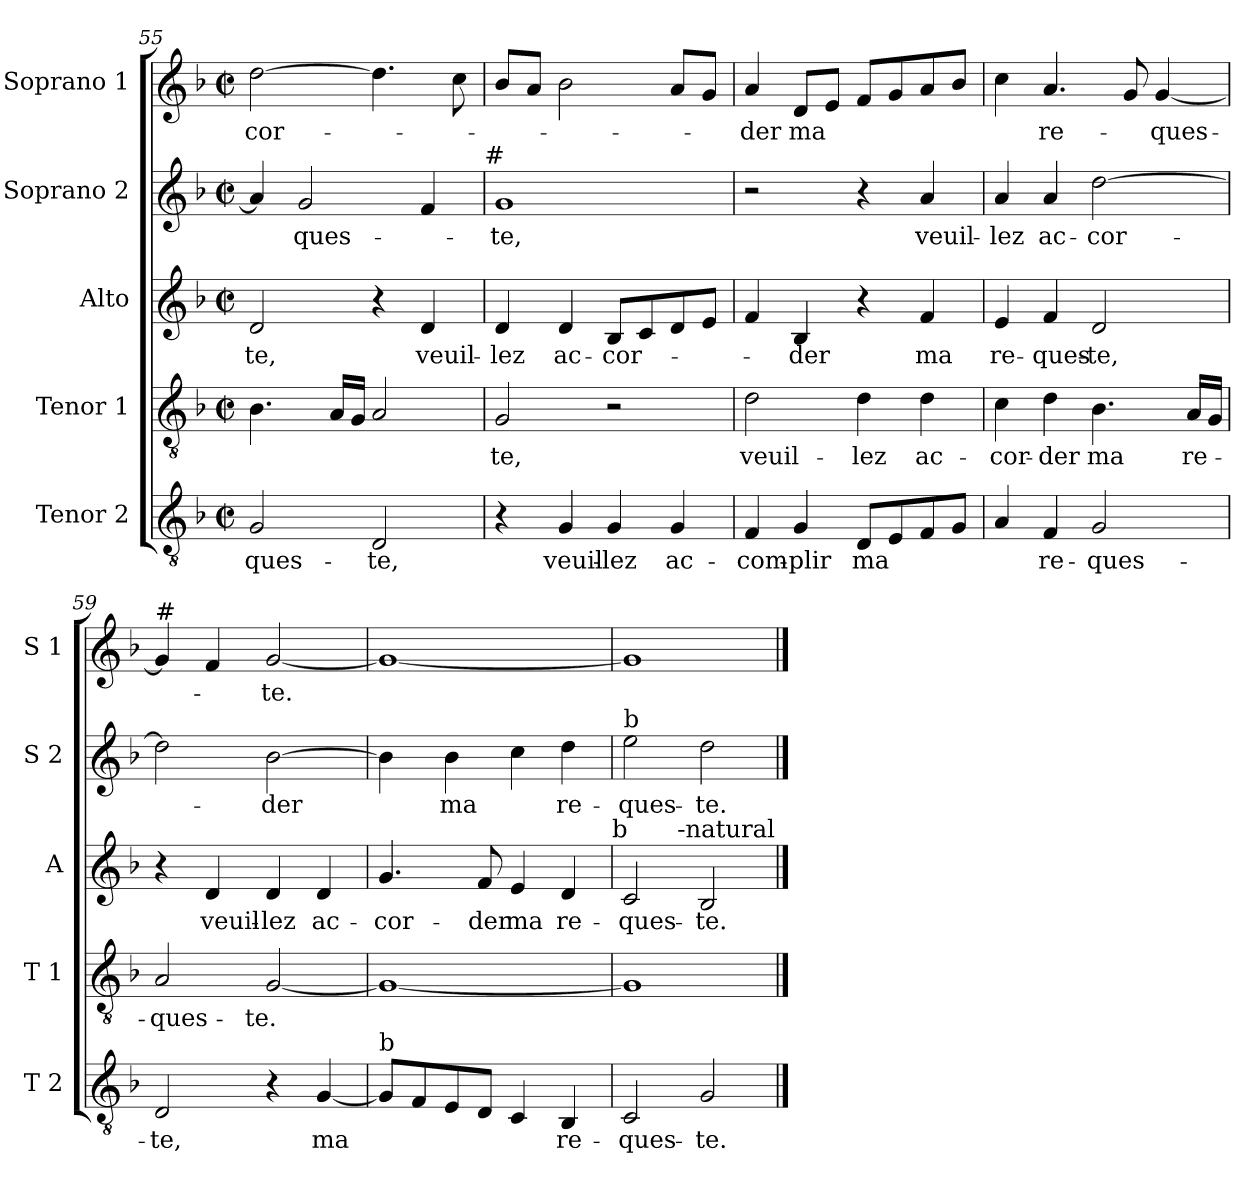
**kern	**text	**kern	**text	**kern	**text	**kern	**text	**kern	**text
*part5	*part5	*part4	*part4	*part3	*part3	*part2	*part2	*part1	*part1
*staff5	*staff5	*staff4	*staff4	*staff3	*staff3	*staff2	*staff2	*staff1	*staff1
*I"Tenor 2	*	*I"Tenor 1	*	*I"Alto	*	*I"Soprano 2	*	*I"Soprano 1	*
*I'T 2	*	*I'T 1	*	*I'A	*	*I'S 2	*	*I'S 1	*
*clefGv2	*	*clefGv2	*	*clefG2	*	*clefG2	*	*clefG2	*
*k[b-]	*	*k[b-]	*	*k[b-]	*	*k[b-]	*	*k[b-]	*
*F:	*	*F:	*	*F:	*	*F:	*	*F:	*
*M2/2	*	*M2/2	*	*M2/2	*	*M2/2	*	*M2/2	*
*met(c|)	*	*met(c|)	*	*met(c|)	*	*met(c|)	*	*met(c|)	*
=55	=55	=55	=55	=55	=55	=55	=55	=55	=55
2G/	-ques-	4.B-\	.	2d/	-te,	4a/]	.	[2dd\	-cor-
.	.	.	.	.	.	2g/	-ques-	.	.
.	.	16A/LL	.	.	.	.	.	.	.
.	.	16G/JJ	.	.	.	.	.	.	.
2D/	-te,	2A/	.	4r	.	.	.	4.dd\]	.
.	.	.	.	4d/	veuil-	4f/	.	.	.
.	.	.	.	.	.	.	.	8cc\	.
!	!	!	!	!	!	!LO:TX:a:t=#	!	!	!
=56	=56	=56	=56	=56	=56	=56	=56	=56	=56
4r	.	2G/	-te,	4d/	-lez	1g	-te,	8b-/L	.
.	.	.	.	.	.	.	.	8a/J	.
4G/	veuil-	.	.	4d/	ac-	.	.	2b-\	.
4G/	-lez	2r	.	8B-/L	-cor-	.	.	.	.
.	.	.	.	8c/	.	.	.	.	.
4G/	ac-	.	.	8d/	.	.	.	8a/L	.
.	.	.	.	8e/J	.	.	.	8g/J	.
!!LO:LB:g=z
=57	=57	=57	=57	=57	=57	=57	=57	=57	=57
4F/	-com-	2d\	veuil-	4f/	.	2r	.	4a/	-der
4G/	-plir	.	.	4B-/	-der	.	.	8d/L	ma
.	.	.	.	.	.	.	.	8e/J	.
8D/L	ma	4d\	-lez	4r	.	4r	.	8f/L	.
8E/	.	.	.	.	.	.	.	8g/	.
8F/	.	4d\	ac-	4f/	ma	4a/	veuil-	8a/	.
8G/J	.	.	.	.	.	.	.	8b-/J	.
=58	=58	=58	=58	=58	=58	=58	=58	=58	=58
4A/	.	4c\	-cor-	4e/	re-	4a/	-lez	4cc\	.
4F/	re-	4d\	-der	4f/	-ques-	4a/	ac-	4.a/	re-
2G/	-ques-	4.B-\	ma	2d/	-te,	[2dd\	-cor-	.	.
.	.	.	.	.	.	.	.	8g/	.
.	.	.	.	.	.	.	.	[4g/	-ques-
.	.	16A/LL	re-	.	.	.	.	.	.
.	.	16G/JJ	.	.	.	.	.	.	.
=59	=59	=59	=59	=59	=59	=59	=59	=59	=59
!	!	!	!	!	!	!	!	!LO:TX:a:t=#	!
2D/	-te,	2A/	-ques-	4r	.	2dd\]	.	4g/]	.
.	.	.	.	4d/	veuil-	.	.	4f/	.
4r	.	[2G/	-te.	4d/	-lez	[2b-\	-der	[2g/	-te.
[4G/	ma	.	.	4d/	ac-	.	.	.	.
=60	=60	=60	=60	=60	=60	=60	=60	=60	=60
!LO:TX:a:t=b	!	!	!	!	!	!	!	!	!
8G/L]	.	1G_	.	4.g/	-cor-	4b-\]	.	1g_	.
8F/	.	.	.	.	.	.	.	.	.
8E/	.	.	.	.	.	4b-\	ma	.	.
8D/J	.	.	.	8f/	-der	.	.	.	.
4C/	.	.	.	4e/	ma	4cc\	.	.	.
4BB-/	re-	.	.	4d/	re-	4dd\	re-	.	.
!	!	!	!	!LO:TX:a:t=b	!	!	!	!	!
=61	=61	=61	=61	=61	=61	=61	=61	=61	=61
!	!	!	!	!	!	!LO:TX:a:t=b	!	!	!
2C/	-ques-	1G]	.	2c/	-ques-	2ee\	-ques-	1g]	.
2G/	-te.	.	.	2B-/	-te.	2dd\	-te.	.	.
!	!	!	!	!LO:TX:a:t=-natural	!	!	!	!	!
==	==	==	==	==	==	==	==	==	==
*-	*-	*-	*-	*-	*-	*-	*-	*-	*-
